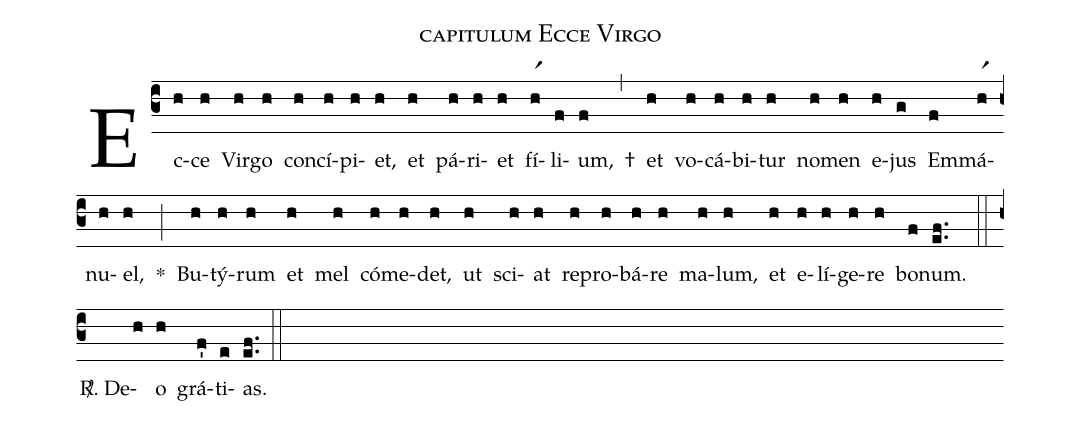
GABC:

name: capitulum Ecce Virgo;
%%
(c3)

Ec(h)ce(h) Vir(h)go(h) con(h)cí(h)pi(h)et,(h)
et(h) pá(h)ri(h)et(h) fí(hr1)li(f)um,(f) †(,)
et(h) vo(h)cá(h)bi(h)tur(h) no(h)men(h) e(h)jus(g) Em(f)má(hr1)nu(h)el,(h) *(;)
Bu(h)tý(h)rum(h) et(h) mel(h) có(h)me(h)det,(h)
ut(h) sci(h)at(h) re(h)pro(h)bá(h)re(h) ma(h)lum,(h)
et(h) e(h)lí(h)ge(h)re(h) bo(f)num.(e.f.) (::)

<sp>R/</sp>. De( h)o(h) grá(f')ti(e)as.(e.f.) (::)
